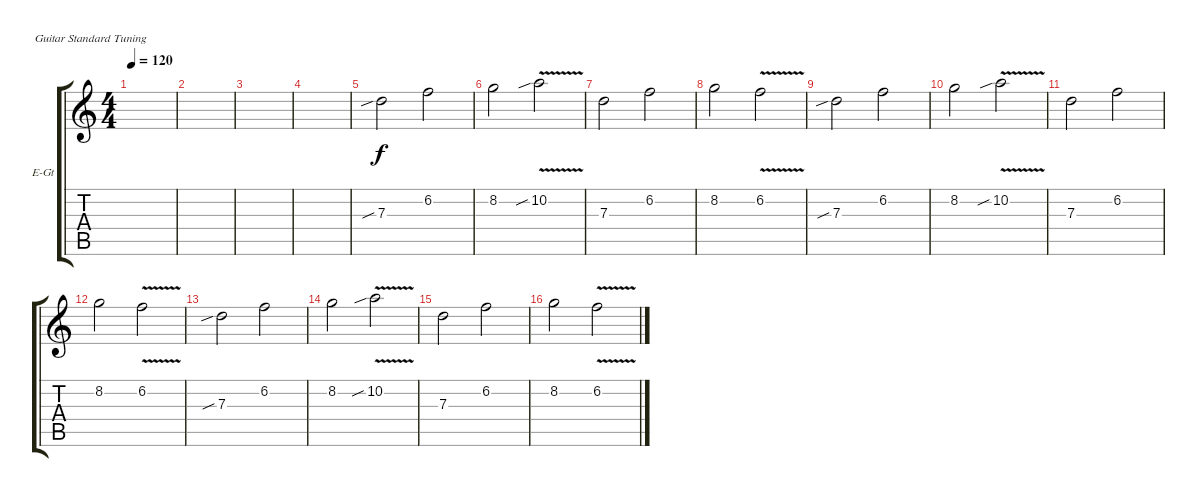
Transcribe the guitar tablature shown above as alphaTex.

\bracketExtendMode groupsimilarinstruments
\firstSystemTrackNameOrientation horizontal
\otherSystemsTrackNameOrientation horizontal
\track ("Electric Guitar 1" "E-Gt") {instrument distortionguitar}
\staff {score tabs}
\tuning (E4 B3 G3 D3 A2 E2)
\ts (4 4)
\tempo 120
\clef g2
\ks c
|
|
|
|
7.3{sib}.2 6.2.2 |
8.2.2 10.2{v sib}.2 |
7.3.2 6.2.2 |
8.2.2 6.2{v}.2 |
7.3{sib}.2 6.2.2 |
8.2.2 10.2{v sib}.2 |
7.3.2 6.2.2 |
8.2.2 6.2{v}.2 |
7.3{sib}.2 6.2.2 |
8.2.2 10.2{v sib}.2 |
7.3.2 6.2.2 |
8.2.2 6.2{v}.2
